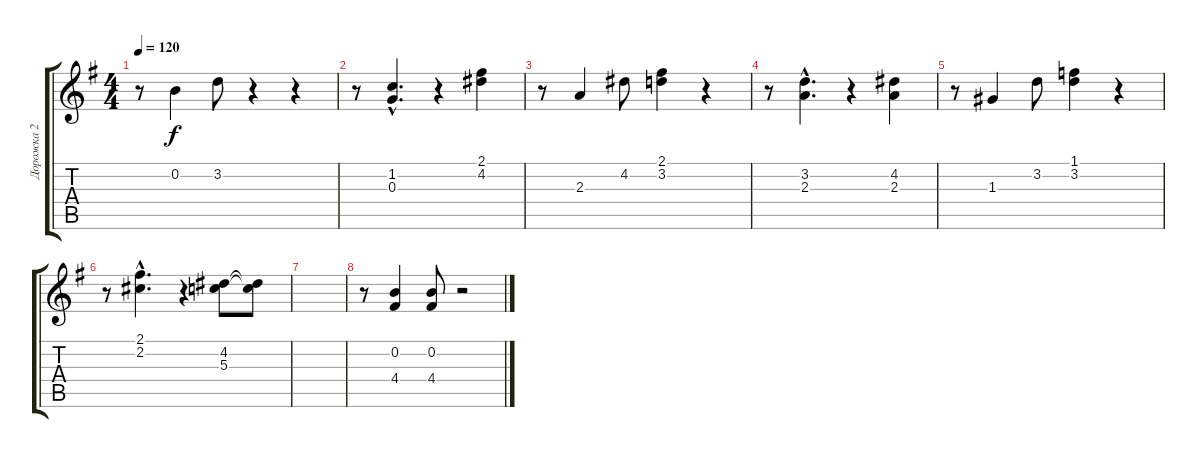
\track ("Дорожка 2" "Дорожка 2") {instrument acousticguitarnylon}
\staff {score tabs}
\tuning (E4 B3 G3 D3 A2 E2) {hide}
\ts (4 4)
\tempo 120
\clef g2
\ks g
r.8{dy f} 0.2.4 3.2.8 r.4 r.4 |
r.8 (1.2{hac} 0.3{hac}).4{d} r.4 (2.1 4.2).4 |
r.8 2.3.4 4.2.8 (2.1 3.2).4 r.4 |
r.8 (3.2{hac} 2.3{hac}).4{d} r.4 (4.2 2.3).4 |
r.8 1.3.4 3.2.8 (1.1 3.2).4 r.4 |
r.8 (2.1{hac} 2.2{hac}).4{d} r.4 (4.2 5.3).8 (4.2{t} 5.3{t}).8 |
|
r.8 (0.2 4.4).4 (0.2 4.4).8 r.2
